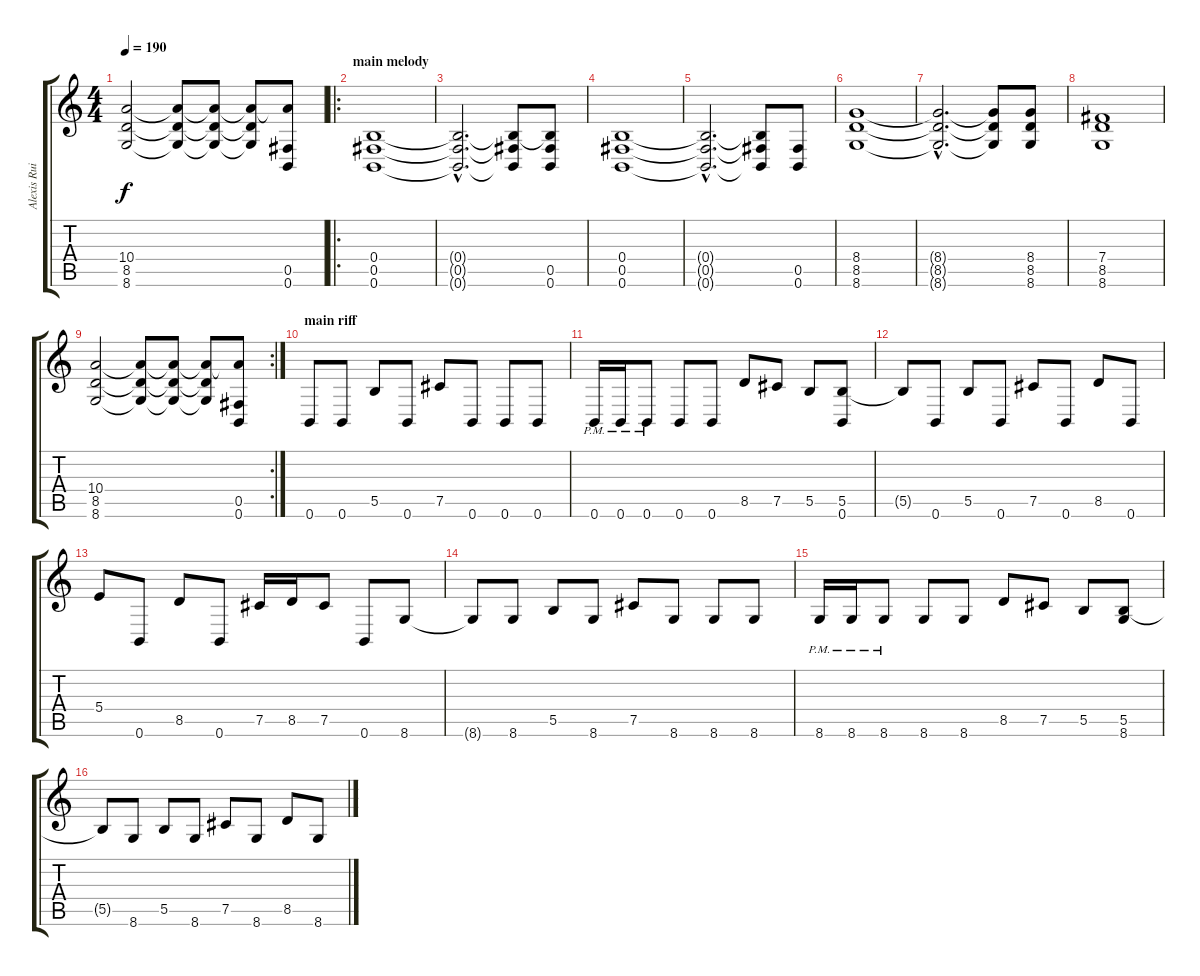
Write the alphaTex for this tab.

\track ("Alexis Ruiz (Guitarra 1)" "Alexis Rui") {instrument distortionguitar}
\staff {score tabs}
\tuning (Db4 Ab3 E3 B2 Gb2 B1) {hide}
\ts (4 4)
\tempo 190
\clef g2
\ks c
(10.4 8.5 8.6).2{dy f} (10.4{t} 8.5{t} 8.6{t}).8 (10.4{t} 8.5{t} 8.6{t}).8 (10.4{t} 8.5{t} 8.6{t}).8 (10.4{t} 0.5 0.6).8 |
\ro
\section ("" "main melody")
(0.4 0.5 0.6).1 |
(0.4{hac t} 0.5{hac t} 0.6{hac t}).2{d} (0.4{t} 0.5{t} 0.6{t}).8 (0.4{t} 0.5 0.6).8 |
(0.4 0.5 0.6).1 |
(0.4{hac t} 0.5{hac t} 0.6{hac t}).2{d} (0.4{t} 0.5{t} 0.6{t}).8 (0.5 0.6).8 |
(8.4 8.5 8.6).1 |
(8.4{hac t} 8.5{hac t} 8.6{hac t}).2{d} (8.4{t} 8.5{t} 8.6{t}).8 (8.4 8.5 8.6).8 |
(7.4 8.5 8.6).1 |
\rc 2
(10.4 8.5 8.6).2 (10.4{t} 8.5{t} 8.6{t}).8 (10.4{t} 8.5{t} 8.6{t}).8 (10.4{t} 8.5{t} 8.6{t}).8 (10.4{t} 0.5 0.6).8 |
\section ("" "main riff")
0.6.8 0.6.8 5.5.8 0.6.8 7.5.8 0.6.8 0.6.8 0.6.8 |
0.6{pm}.16 0.6{pm}.16 0.6{pm}.8 0.6.8 0.6.8 8.5.8 7.5.8 5.5.8 (5.5 0.6).8 |
5.5{t}.8 0.6.8 5.5.8 0.6.8 7.5.8 0.6.8 8.5.8 0.6.8 |
5.4.8 0.6.8 8.5.8 0.6.8 7.5.16 8.5.16 7.5.8 0.6.8 8.6.8 |
8.6{t}.8 8.6.8 5.5.8 8.6.8 7.5.8 8.6.8 8.6.8 8.6.8 |
8.6{pm}.16 8.6{pm}.16 8.6{pm}.8 8.6.8 8.6.8 8.5.8 7.5.8 5.5.8 (5.5 8.6).8 |
5.5{t}.8 8.6.8 5.5.8 8.6.8 7.5.8 8.6.8 8.5.8 8.6.8
